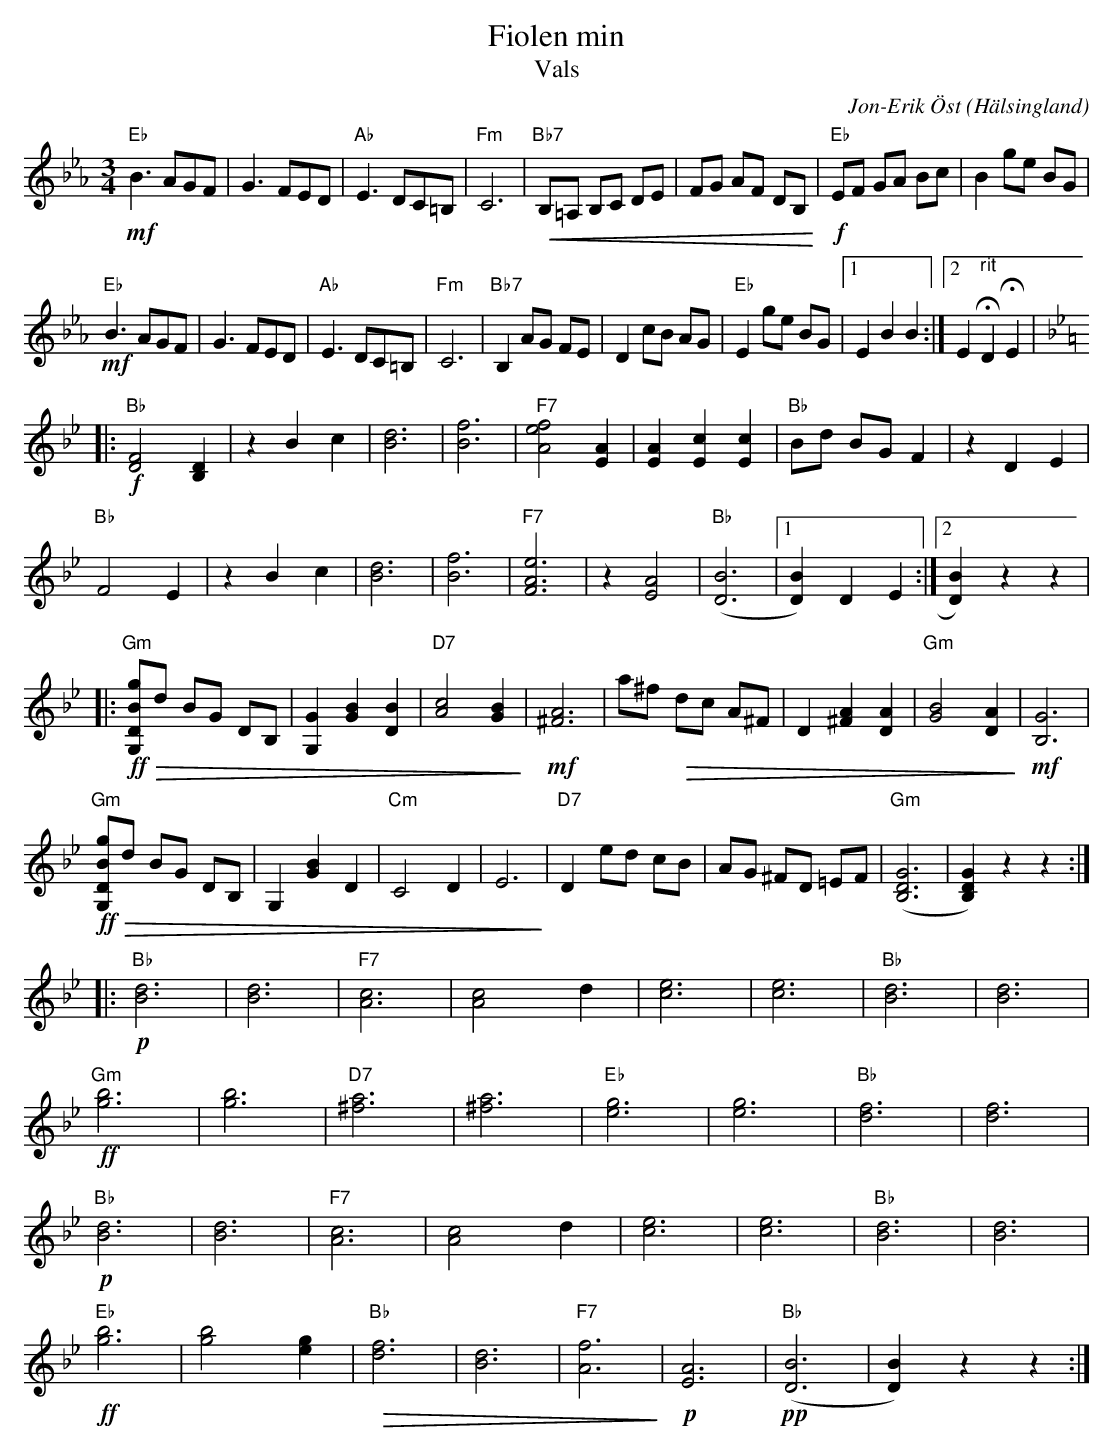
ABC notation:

X:1
T:Fiolen min
T:Vals
O:Hälsingland
C:Jon-Erik Öst
L:1/8
M:3/4
K:Eb
V:1
"Eb" !mf! B3 AGF | G3 FED | "Ab" E3 DC=B, | "Fm" C6 | "Bb7" !crescendo(! B,=A, B,C DE | FG AF DB, !crescendo)! | "Eb" !f! EF GA Bc | B2 ge BG |
"Eb" !mf! B3 AGF | G3 FED | "Ab" E3 DC=B, | "Fm" C6 | "Bb7" B,2 AG FE | D2 cB AG | "Eb" E2 ge BG |1 E2 B2 B2 :|2 E2 "^rit" !fermata! D2 !fermata! E2 | [K: Bb]
|: "Bb" !f! [D4F4] [B,2D2] | z2 B2 c2 | [B6d6] | [B6f6] | "F7" [f4e4A4] [A2E2] | [A2E2] [c2E2][c2E2] | "Bb" Bd BG F2 | z2 D2 E2 |
"Bb" F4 E2 | z2 B2 c2 | [B6d6] | [B6f6] | "F7" [F6A6e6] | z2 [E4A4] | "Bb" ([B6D6] |1 [B2D2]) D2 E2 :|2 [B2D2]) z2 z2 |
|: "Gm" !ff! !diminuendo(! [G,DBg]d BG DB, | [G,2G2] [G2B2] [B2D2] | "D7" [A4c4] [G2B2] !diminuendo)! | !mf! [^F6A6] | a^f !diminuendo(! dc A^F | D2 [^F2A2] [A2D2] | "Gm" [G4B4] [A2D2] !diminuendo)! | !mf! [B,6G6] |
"Gm" !ff! !diminuendo(! [G,DBg]d BG DB, | G,2 [G2B2] D2 | "Cm" C4 D2 | E6 !diminuendo)! | "D7" D2 ed cB | AG ^FD =EF | "Gm" ([B,6D6G6] | [B,2D2G2]) z2 z2 :|
|: "Bb" !p! [d6B6] | [d6B6] | "F7" [c6A6] | [c4A4] d2 | [e6c6] | [e6c6] | "Bb" [d6B6] | [d6B6] |
"Gm" !ff! [b6g6] | [b6g6] | "D7" [a6^f6] | [a6^f6] | "Eb" [g6e6] | [g6e6] | "Bb" [f6d6] | [f6d6] |
"Bb" !p! [d6B6] | [d6B6] | "F7" [c6A6] | [c4A4] d2 | [e6c6] | [e6c6] | "Bb" [d6B6] | [d6B6] |
"Eb" !ff! [b6g6] | [b4g4] [e2g2] | "Bb" !diminuendo(! [f6d6] | [B6d6] | "F7" [A6f6]!diminuendo)! | !p! [A6E6] | "Bb" !pp! ([D6B6] | [D2B2]) z2 z2 :|
